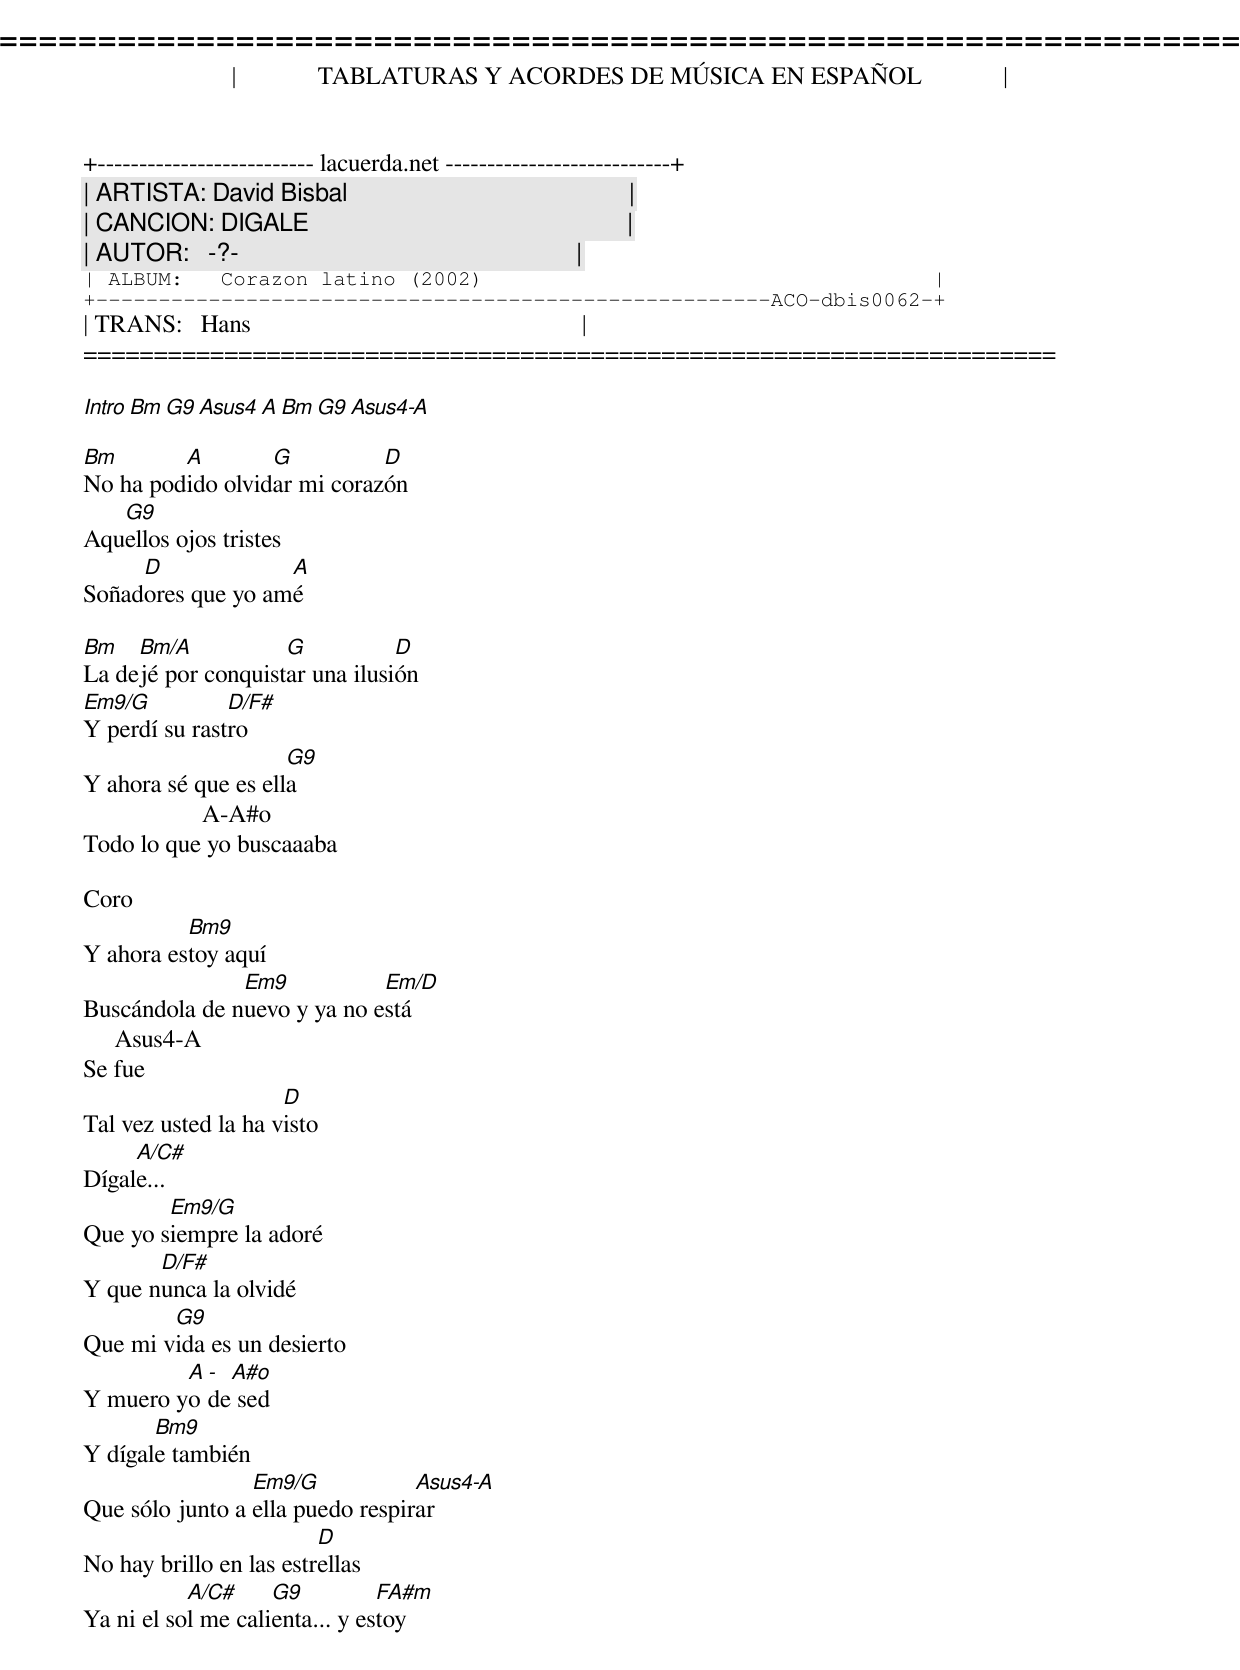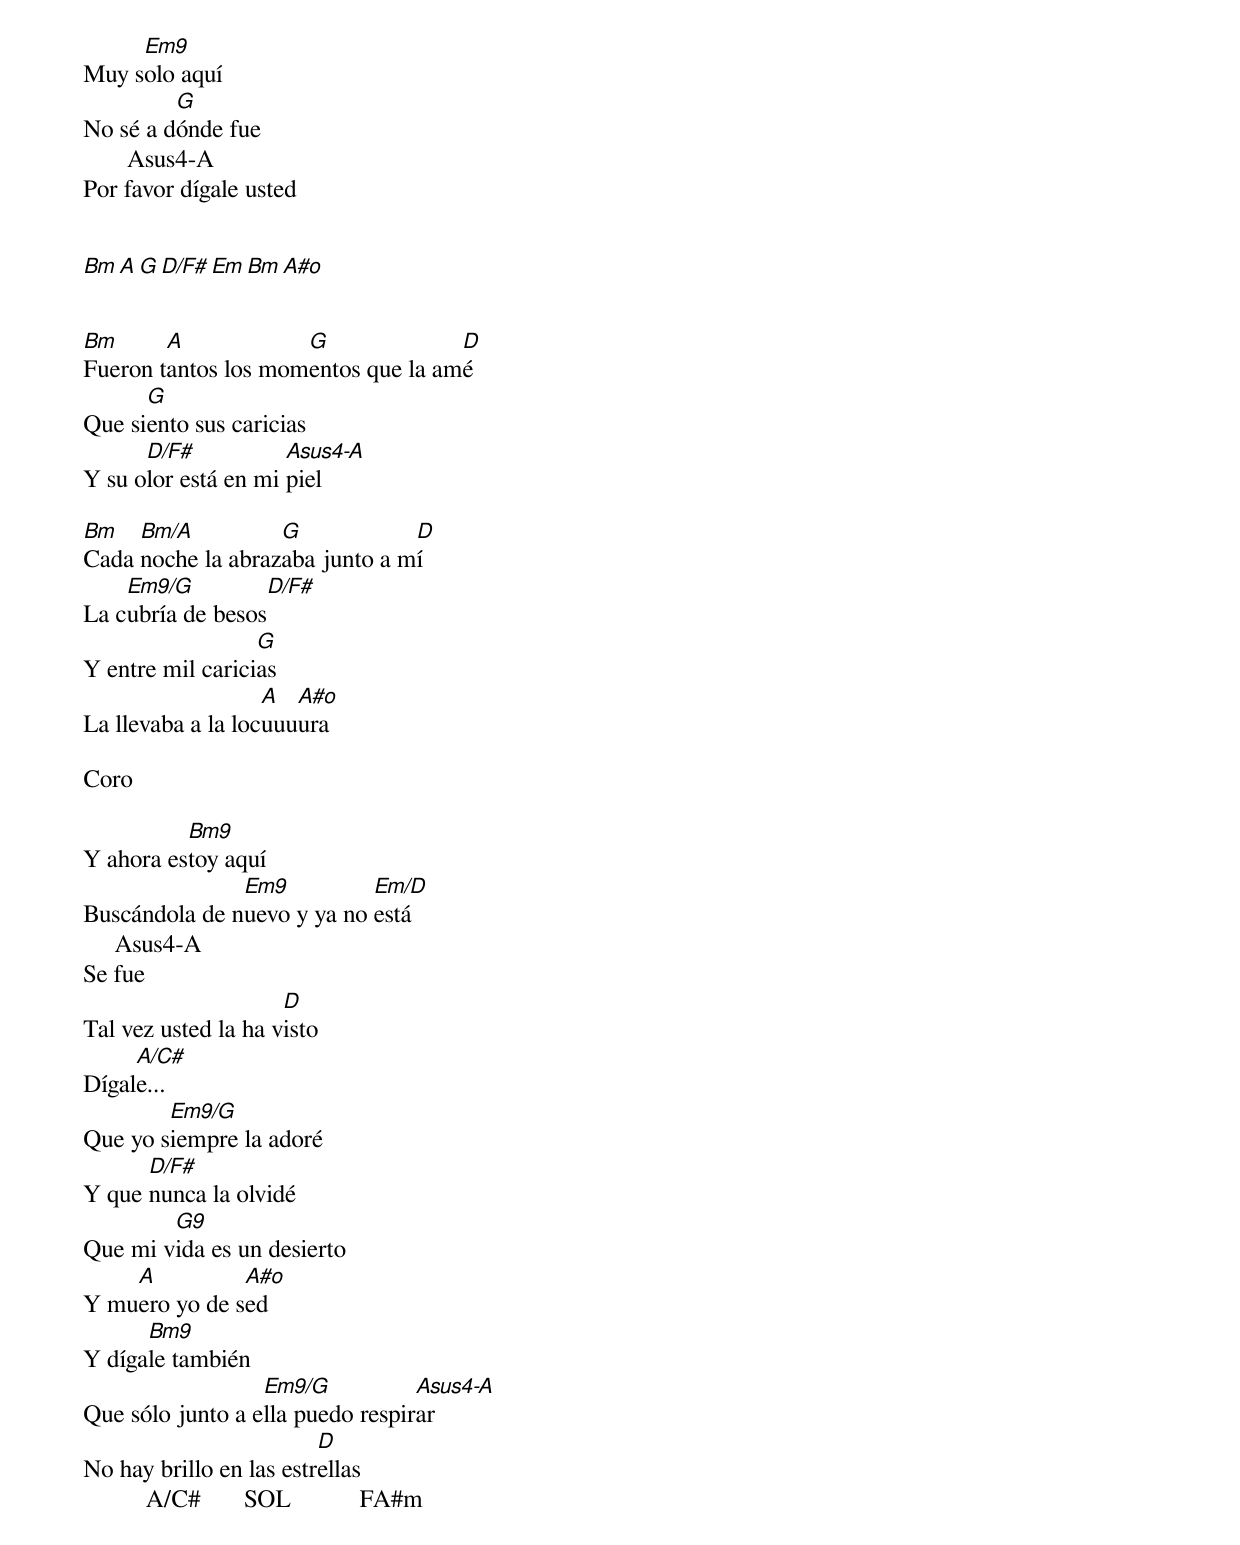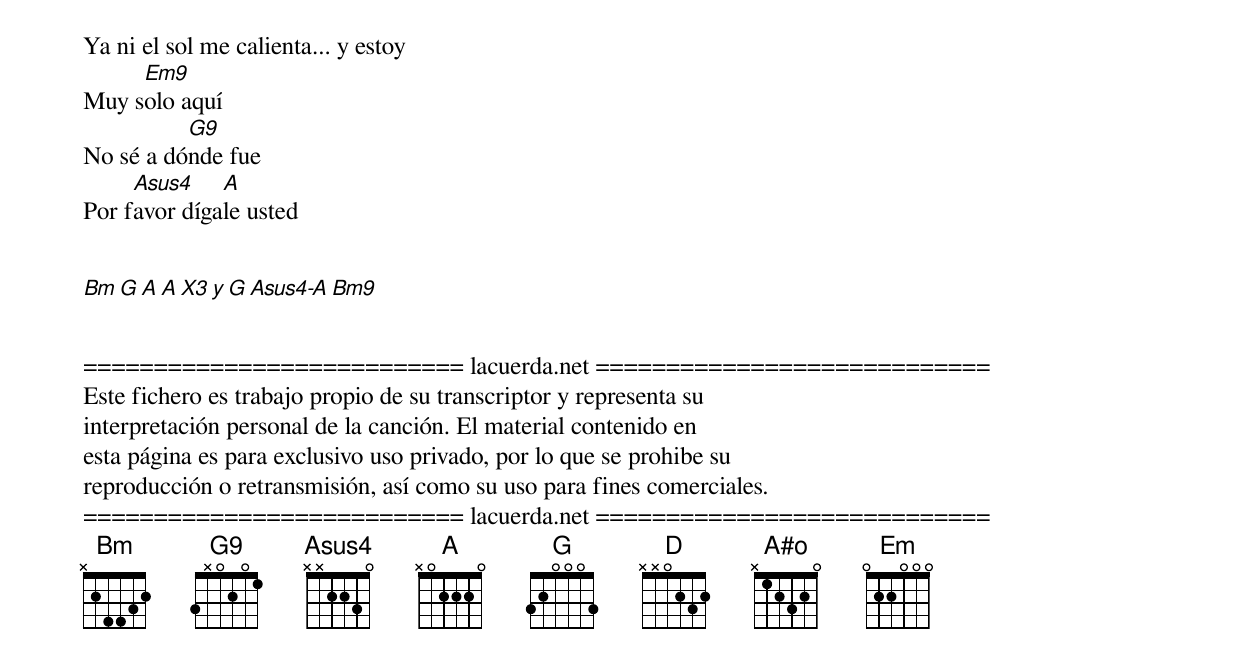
=====================================================================
|             TABLATURAS Y ACORDES DE MÚSICA EN ESPAÑOL             |
+-------------------------- lacuerda.net ---------------------------+
| ARTISTA: David Bisbal                                             |
| CANCION: DIGALE                                                   |
| AUTOR:   -?-                                                      |
| ALBUM:   Corazon latino (2002)                                    |
+------------------------------------------------------ACO-dbis0062-+
| TRANS:   Hans                                                     |
=====================================================================

Intro Bm  G9  Asus4  A    Bm  G9  Asus4-A

Bm       A        G          D
No ha podido olvidar mi corazón
   G9
Aquellos ojos tristes
     D             A
Soñadores que yo amé

Bm   Bm/A           G           D
La dejé por conquistar una ilusión
Em9/G          D/F#
Y perdí su rastro
                     G9
Y ahora sé que es ella
                   A-A#o
Todo lo que yo buscaaaba

Coro
          Bm9
Y ahora estoy aquí
               Em9           Em/D
Buscándola de nuevo y ya no está
     Asus4-A
Se fue
                     D
Tal vez usted la ha visto
     A/C#
Dígale...
        Em9/G
Que yo siempre la adoré
       D/F#
Y que nunca la olvidé
        G9
Que mi vida es un desierto
         A - A#o
Y muero yo de sed
       Bm9
Y dígale también
                 Em9/G            Asus4-A
Que sólo junto a ella puedo respirar
                         D
No hay brillo en las estrellas
           A/C#     G9          FA#m
Ya ni el sol me calienta... y estoy
     Em9
Muy solo aquí
         G
No sé a dónde fue
       Asus4-A
Por favor dígale usted


Bm  A   G   D/F#   Em   Bm  A#o


Bm      A            G              D
Fueron tantos los momentos que la amé
      G
Que siento sus caricias
      D/F#           Asus4-A
Y su olor está en mi piel

Bm   Bm/A          G            D
Cada noche la abrazaba junto a mí
    Em9/G           D/F#
La cubría de besos
                  G
Y entre mil caricias
                   A  A#o
La llevaba a la locuuuura

Coro

          Bm9
Y ahora estoy aquí
               Em9          Em/D
Buscándola de nuevo y ya no está
     Asus4-A
Se fue
                     D
Tal vez usted la ha visto
     A/C#
Dígale...
        Em9/G
Que yo siempre la adoré
      D/F#
Y que nunca la olvidé
        G9
Que mi vida es un desierto
    A          A#o
Y muero yo de sed
      Bm9
Y dígale también
                  Em9/G           Asus4-A
Que sólo junto a ella puedo respirar
                         D
No hay brillo en las estrellas
          A/C#       SOL           FA#m
Ya ni el sol me calienta... y estoy
     Em9
Muy solo aquí
          G9
No sé a dónde fue
     Asus4    A
Por favor dígale usted


Bm   G   A  A  X3 y   G   Asus4-A  Bm9


=========================== lacuerda.net ============================
Este fichero es trabajo propio de su transcriptor y representa su
interpretación personal de la canción. El material contenido en
esta página es para exclusivo uso privado, por lo que se prohibe su
reproducción o retransmisión, así como su uso para fines comerciales.
=========================== lacuerda.net ============================
